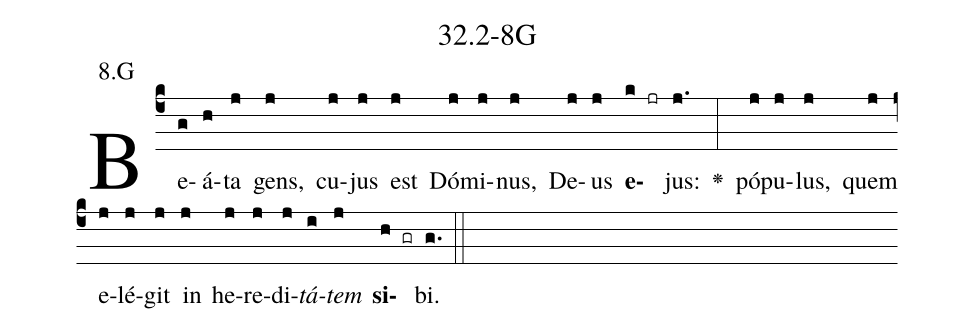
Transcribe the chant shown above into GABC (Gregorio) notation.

name: 32.2-8G;
annotation: 8.G;
%%
(c4)Be(g)á(h)ta(j) gens,(j) cu(j)jus(j) est(j) Dó(j)mi(j)nus,(j) De(j)us(j) <b>e</b>(k jr)jus:(j.) <v>\greheightstar</v>(:) pó(j)pu(j)lus,(j) quem(j) e(j)lé(j)git(j) in(j) he(j)re(j)di(j)<i>tá</i>(i)<i>tem</i>(j) <b>si</b>(h gr)bi.(g.) (::)


%E(j) u(j) o(i) u(j) a(h) e.(g.) (::)
